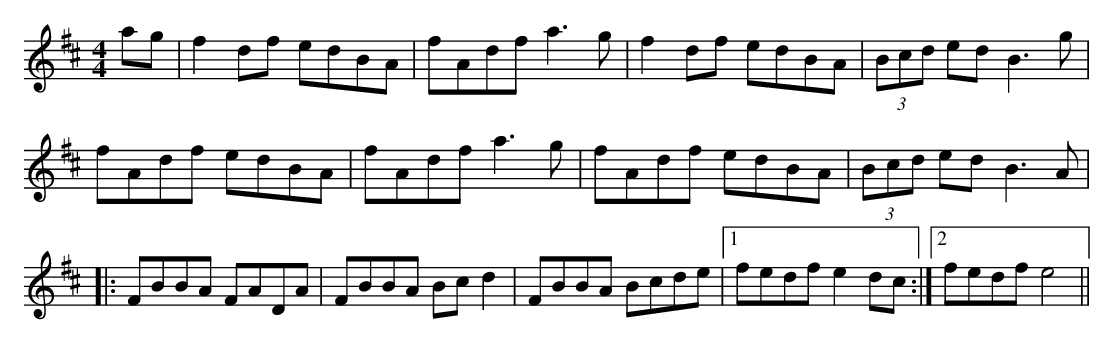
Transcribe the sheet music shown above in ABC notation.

X:1
M:4/4
K:D
ag|f2 df edBA|fAdf a3 g|f2 df edBA|(3 Bcd ed B3 g|
fAdf edBA|fAdf a3 g|fAdf edBA|(3 Bcd ed B3 A|
|:FBBA FADA|FBBA Bc d2|FBBA Bcde|1 fedf e2 dc:|2 fedf e4||
